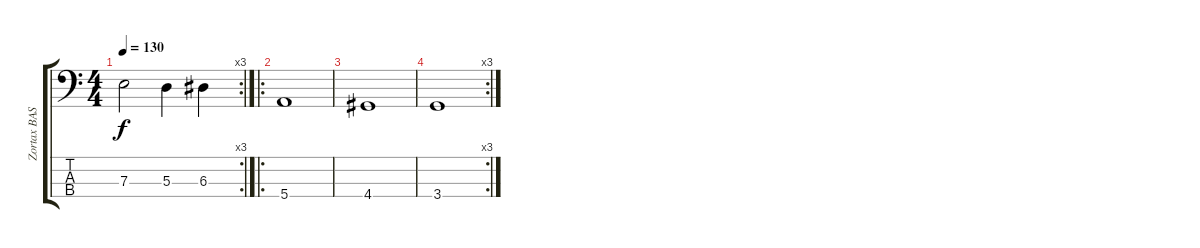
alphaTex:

\track ("Zortax BASS" "Zortax BAS") {instrument electricbassfinger}
\staff {score tabs}
\tuning (G2 D2 A1 E1) {hide}
\rc 3
\ts (4 4)
\tempo 130
\clef f4
\ks c
7.3.2{dy f} 5.3.4 6.3.4 |
\ro
5.4.1 |
4.4.1 |
\rc 3
3.4.1
